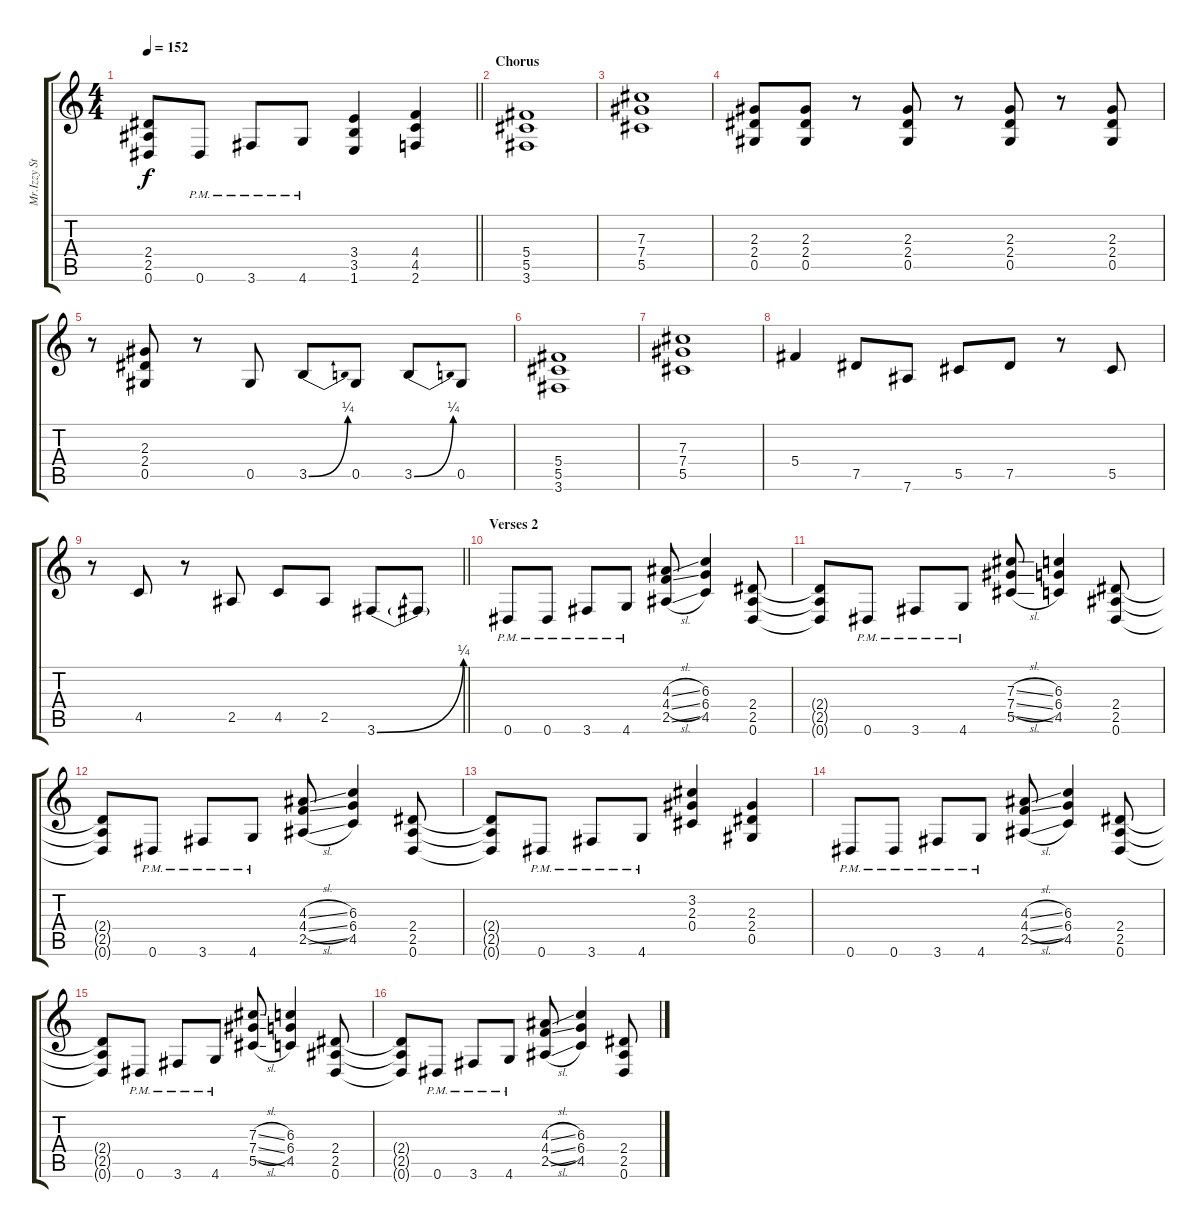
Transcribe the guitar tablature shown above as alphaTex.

\track ("Mr.Izzy Stradlin" "Mr.Izzy St") {instrument overdrivenguitar}
\staff {score tabs}
\tuning (Eb4 Bb3 Gb3 Db3 Ab2 Eb2) {hide}
\ts (4 4)
\tempo 152
\clef g2
\barLineRight lightlight
\ks c
(2.4{t} 2.5{t} 0.6{t}).8{dy f} 0.6{pm}.8 3.6{pm}.8 4.6{pm}.8 (3.4 3.5 1.6).4 (4.4 4.5 2.6).4 |
\section ("" "Chorus")
(5.4 5.5 3.6).1 |
(7.3 7.4 5.5).1 |
(2.3 2.4 0.5).8 (2.3 2.4 0.5).8 r.8 (2.3 2.4 0.5).8 r.8 (2.3 2.4 0.5).8 r.8 (2.3 2.4 0.5).8 |
r.8 (2.3 2.4 0.5).8 r.8 0.5.8 3.5{be (bend 0 0 60 1)}.8 0.5.8 3.5{be (bend 0 0 60 1)}.8 0.5.8 |
(5.4 5.5 3.6).1 |
(7.3 7.4 5.5).1 |
5.4.4 7.5.8 7.6.8 5.5.8 7.5.8 r.8 5.5.8 |
\barLineRight lightlight
r.8 4.5.8 r.8 2.5.8 4.5.8 2.5.8 3.6{be (bend 0 0 60 1)}.8 3.6{t}.8 |
\section ("" "Verses 2")
0.6{pm}.8 0.6{pm}.8 3.6{pm}.8 4.6{pm}.8 (4.3{sl} 4.4{sl} 2.5{sl}).8 (6.3 6.4 4.5).4 (2.4 2.5 0.6).8 |
(2.4{t} 2.5{t} 0.6{t}).8 0.6{pm}.8 3.6{pm}.8 4.6{pm}.8 (7.3{sl} 7.4{sl} 5.5{sl}).8 (6.3 6.4 4.5).4 (2.4 2.5 0.6).8 |
(2.4{t} 2.5{t} 0.6{t}).8 0.6{pm}.8 3.6{pm}.8 4.6{pm}.8 (4.3{sl} 4.4{sl} 2.5{sl}).8 (6.3 6.4 4.5).4 (2.4 2.5 0.6).8 |
(2.4{t} 2.5{t} 0.6{t}).8 0.6{pm}.8 3.6{pm}.8 4.6{pm}.8 (3.2 2.3 0.4).4 (2.3 2.4 0.5).4 |
0.6{pm}.8 0.6{pm}.8 3.6{pm}.8 4.6{pm}.8 (4.3{sl} 4.4{sl} 2.5{sl}).8 (6.3 6.4 4.5).4 (2.4 2.5 0.6).8 |
(2.4{t} 2.5{t} 0.6{t}).8 0.6{pm}.8 3.6{pm}.8 4.6{pm}.8 (7.3{sl} 7.4{sl} 5.5{sl}).8 (6.3 6.4 4.5).4 (2.4 2.5 0.6).8 |
(2.4{t} 2.5{t} 0.6{t}).8 0.6{pm}.8 3.6{pm}.8 4.6{pm}.8 (4.3{sl} 4.4{sl} 2.5{sl}).8 (6.3 6.4 4.5).4 (2.4 2.5 0.6).8
